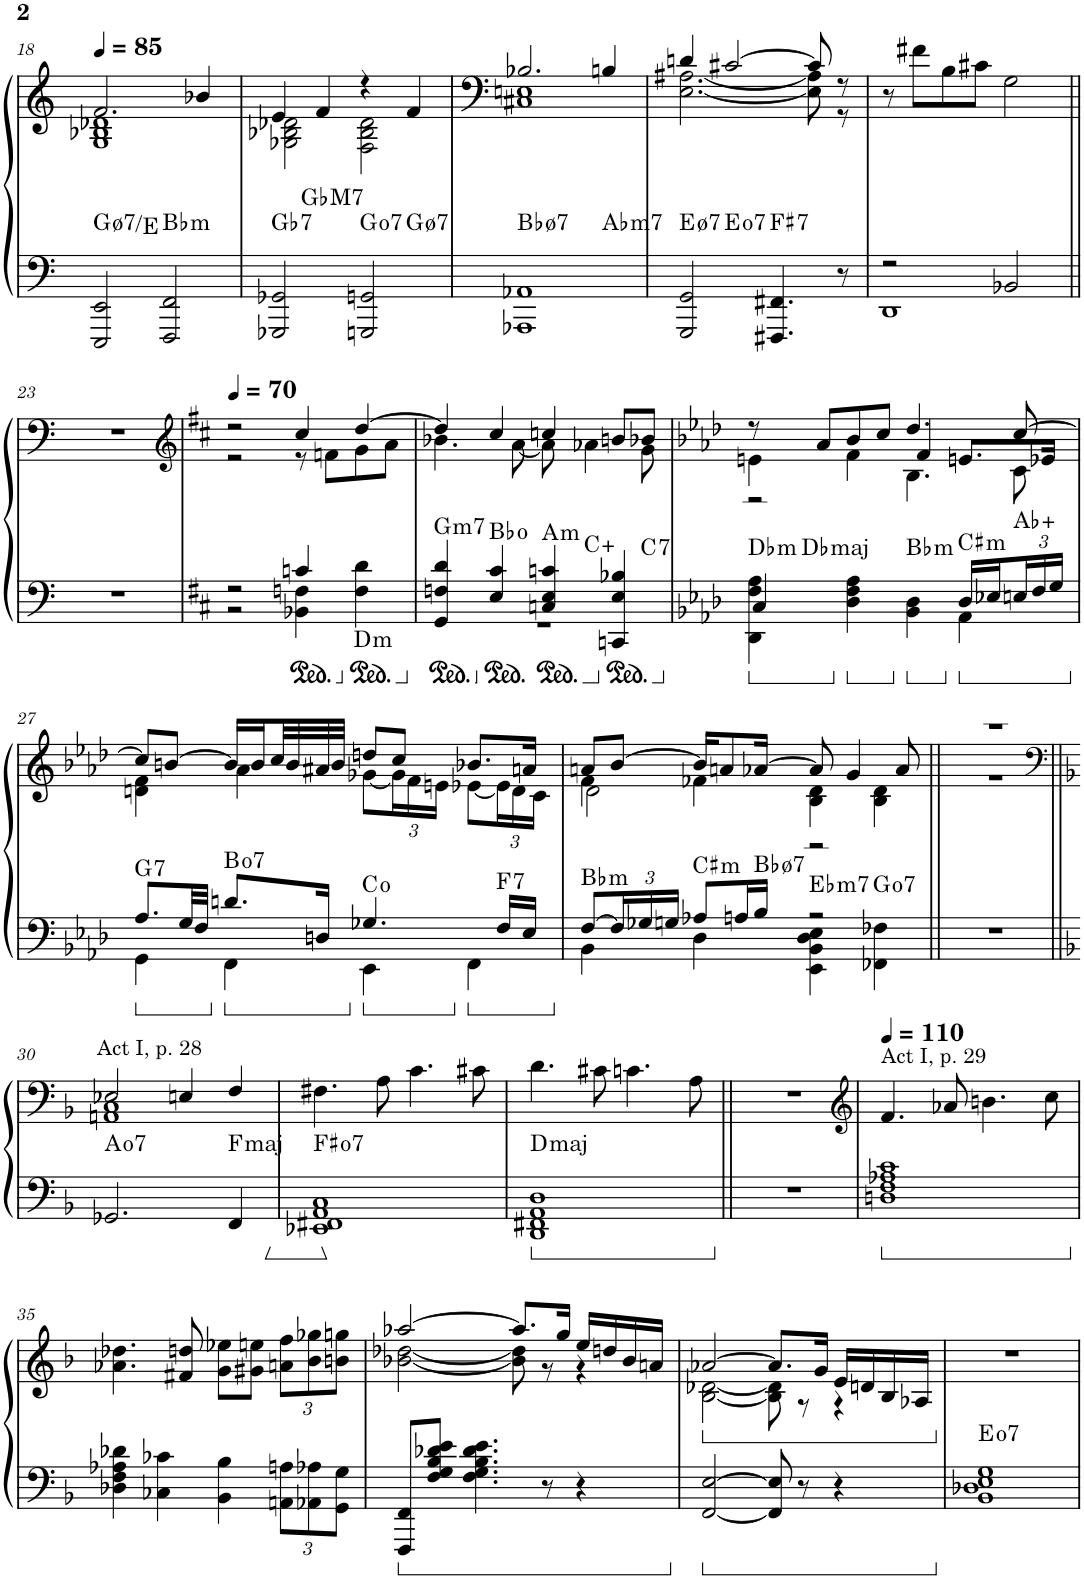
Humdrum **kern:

**kern	**kern	**harte
*part1	*part1	*part1
*staff2	*staff1	*
*I"Piano	*	*
*I'Pno.	*	*
!!LO:PB:g=z
*clefF4	*clefF4	*
*k[]	*k[]	*
*M4/4	*M4/4	*
*MM85	*MM85	*
=18	=18	=18
*	*^	*
!	!	!	!LO:H:kt=7
*	*	*^	*
2EEE/ 2EE/	2.f/	1G 1B-X 1d-X	2ryy	G:hdim7/6
!	!	!	!	!LO:H:kt=m
2FFF/ 2FF/	.	.	2ryy	Bb:min
.	4b-X/	.	.	.
=19	=19	=19	=19	=19
!	!	!	!	!LO:H:kt=7
*	*	*v	*v	*
2GGG-X/ 2GG-X/	4e/	2G-X\ 2B-X\ 2d-X\	Gb:7
!	!	!	!LO:H:kt=M7
.	4f/	.	Gb:maj7
!	!	!	!LO:H:kt=7
2GGGn/ 2GGn/	4r	2F\ 2B-\ 2d-\	G:dim7
!	!	!	!LO:H:kt=7
.	4f/	.	G:hdim7
=20	=20	=20	=20
!	!	!	!LO:H:kt=7
1AAA-X 1AA-X	2.B-X/	1C#X 1En	Bb:hdim7
!	!	!	!LO:H:kt=m7
.	4Bn/	.	Ab:min7
=21	=21	=21	=21
!	!	!	!LO:H:kt=7
*	*	*^	*
2GGG/ 2GG/	4dn/	[2.E\ [2.A#X\	2ryy	E:hdim7
!	!	!	!	!LO:H:kt=7
.	[2c#X/	.	.	E:dim7
!	!	!	!	!LO:H:kt=7
4.FFF#X/ 4.FF#X/	.	.	2ryy	F#:7
.	8c#/]	8E\] 8A#\]	.	.
8r	8r	8r	.	.
*	*v	*v	*v	*
=22	=22	=22
*^	*	*
2r	1DD	8r	.
.	.	8f#X\L	.
.	.	8B\	.
.	.	8c#X\J	.
2BB-X/	.	2G\	.
*v	*v	*	*
!!LO:LB:g=z
=23||	=23||	=23||
1r	1r	.
=24	=24	=24
*	*clefG2	*
*k[f#c#]	*k[f#c#]	*
*	*MM70	*
*^	*^	*
2r	2r	2r	2r	.
4cn/	4BB-X\ 4Fn\	4cc#/	8r	.
.	.	.	8fn\L	.
!	!	!	!	!LO:H:kt=m
4ryy	4F\ 4d\	[4dd/	8g\	D:min
.	.	.	8a\J	.
=25	=25	=25	=25	=25
!	!	!	!	!LO:H:kt=m7
4GG/ 4Fn/ 4d/	1r	4dd/]	4.b-X\	G:min7
4E/ 4c#/	.	4cc#/	.	Bb:dim
.	.	.	[8a\	.
!	!	!	!	!LO:H:kt=m
4Cn/ 4E/ 4cn/	.	4ccn/	8a\]	A:min
.	.	.	4a-X\	C:aug
4CCn/ 4E/ 4B-X/	.	8bn/L	.	.
!	!	!	!	!LO:H:kt=7
.	.	8b-X/J	8g\	C:7
*	*	*v	*v	*
=26	=26	=26	=26
*k[b-e-a-d-]	*	*k[b-e-a-d-]	*
*	*	*^	*
*	*	*	*^	*
!	!	!	!	!	!LO:H:kt=m
*	*	*	*	*^	*
4C/	4DD-\ 4F\ 4A-\	8r	4en\	2r	16ryy	Db:min
!	!	!	!	!	!	!LO:H:kt=maj
.	.	.	.	.	2...ryy	Db:maj
.	.	8a-/L	.	.	.	.
4ryy	4D-\ 4F\ 4A-\	8b-/	4f\	.	.	.
.	.	8cc/J	.	.	.	.
!	!	!	!	!	!	!LO:H:kt=m
4ryy	4BB-\ 4D-\	4.dd-/	4.B-\	4f/	.	Bb:min
!	!	!	!	!	!	!LO:H:kt=m
16D-/LL	4AA-\	.	.	8.en/L	.	C#:min
16E-X/	.	.	.	.	.	.
*Xbrackettup	*	*	*	*	*	*
24En/	.	[8cc/	8c\	.	.	Ab:aug
24F/	.	.	.	.	.	.
.	.	.	.	16e-X/Jk	.	.
24G/JJ	.	.	.	.	.	.
!!LO:LB:g=z
=27	=27	=27	=27	=27	=27	=27
!	!	!	!	!	!	!LO:H:kt=7
*	*	*	*v	*v	*v	*
8.A-/L	4GG\	8cc/L]	4dn\ 4f\	G:7
.	.	[8bn/J	.	.
32G/LL	.	.	.	.
32F/JJJ	.	.	.	.
!	!	!	!	!LO:H:kt=7
8.dn/L	4FF\	16b/LL]	4a-\	B:dim7
.	.	16b/	.	.
.	.	32cc/L	.	.
.	.	32b/	.	.
16Dn/Jk	.	32a#X/	.	.
.	.	32b/JJJ	.	.
4.G-X/	4EE-\	8ddn/L	[8g-X\L	C:dim
*	*	*	*Xbrackettup	*
.	.	8cc/J	24g-\L]	.
.	.	.	24f\	.
.	.	.	24en\JJ	.
.	4FF\	8.b-X/L	[8e-X\L	.
!	!	!	!	!LO:H:kt=7
16F/LL	.	.	24e-\L]	F:7
.	.	.	24d\	.
16E-/JJ	.	16an/Jk	.	.
.	.	.	24c\JJ	.
=28	=28	=28	=28	=28
*	*	*	*^	*
!	!	!	!	!	!LO:H:kt=m
[8F/L	4BB-\	8an/L	4f\	2d-\	Bb:min
24F/L]	.	[8b-/J	.	.	.
24G-X/	.	.	.	.	.
24Gn/JJ	.	.	.	.	.
!	!	!	!	!	!LO:H:kt=m
8A-X/L	4D-\	16b-/KL]	4f-X\	.	C#:min
.	.	8an/	.	.	.
16An/L	.	.	.	.	.
!	!	!	!	!	!LO:H:kt=7
16B-/JJ	.	[16a-X/Jk	.	.	Bb:hdim7
!	!	!	!	!	!LO:H:kt=m7
2r	4EE-\ 4BB-\ 4D-\ 4E-\	8a-/]	4B-\ 4d-\	2r	Eb:min7
.	.	4g/	.	.	.
!	!	!	!	!	!LO:H:kt=7
.	4FF-X\ 4F-X\	.	4B-\ 4d-\	.	G:dim7
.	.	8a-/	.	.	.
*v	*v	*	*	*	*
*	*	*v	*v	*
=29||	=29||	=29||	=29||
1r	1r	1r	.
!!LO:LB:g=z	!!
=30||	=30||	=30||	=30||
*	*clefF4	*	*
*k[b-]	*k[b-]	*	*
!	!LO:TX:a:t=Act I, p. 28	!	!LO:H:kt=7
2.GG-X/	2E-X/	1AAn 1C	A:dim7
.	4En/	.	.
!	!	!	!LO:H:kt=maj
4FF/	4F/	.	F:maj
*	*v	*v	*
=31	=31	=31
!	!	!LO:H:kt=7
1EE-X 1FF#X 1AA 1C	4.F#X\	F#:dim7
.	8A\	.
.	4.c\	.
.	8c#X\	.
=32	=32	=32
!	!	!LO:H:kt=maj
1DD 1FF#X 1AA 1D	4.d\	D:maj
.	8c#X\	.
.	4.cn\	.
.	8A\	.
=33||	=33||	=33||
1r	1r	.
=34	=34	=34
*	*clefG2	*
*	*MM110	*
!	!LO:TX:a:t=Act I, p. 29	!
1Dn 1F 1A-X 1c	4.f/	.
.	8a-X/	.
.	4.bn\	.
.	8cc\	.
!!LO:LB:g=z
=35	=35	=35
4D-X\ 4F\ 4A-X\ 4d-X\	4.a-X\ 4.dd-X\	.
4C-X\ 4c-X\	.	.
.	8f#X/ 8ddn/	.
4BB-\ 4B-\	8g\ 8ee-X\L	.
.	8g#X\ 8een\J	.
12AAn\ 12An\L	12an\ 12ff\L	.
12AA-X\ 12A-X\	12b-\ 12gg-X\	.
12GG\ 12G\J	12bn\ 12ggn\J	.
=36	=36	=36
*ped	*	*
*	*^	*
8FFF/ 8FF/L	[2aa-X/	[2b-X\ [2dd-X\	.
8F/ 8G/ 8B-/ 8d-X/ 8e/J	.	.	.
4.F\ 4.G\ 4.B-\ 4.d-\ 4.e\	.	.	.
.	8.aa-/L]	8b-\] 8dd-\]	.
8r	.	8r	.
.	16gg/Jk	.	.
4r	16ee/LL	4r	.
.	16ddn/	.	.
.	16b-/	.	.
.	16an/JJ	.	.
=37	=37	=37	=37
*	*ped	*	*
[2FF/ [2E/	[2a-X/	[2B-\ [2d-X\	.
8FF/] 8E/]	8.a-/L]	8B-\] 8d-\]	.
8r	.	8r	.
.	16g/Jk	.	.
4r	16e/LL	4r	.
.	16dn/	.	.
.	16B-/	.	.
.	16A-X/JJ	.	.
*	*v	*v	*
=38	=38	=38
*Xped	*	*
*	*Xped	*
!	!	!LO:H:kt=7
1BB- 1D-X 1E 1G	1r	E:dim7
=	=	=
*-	*-	*-
